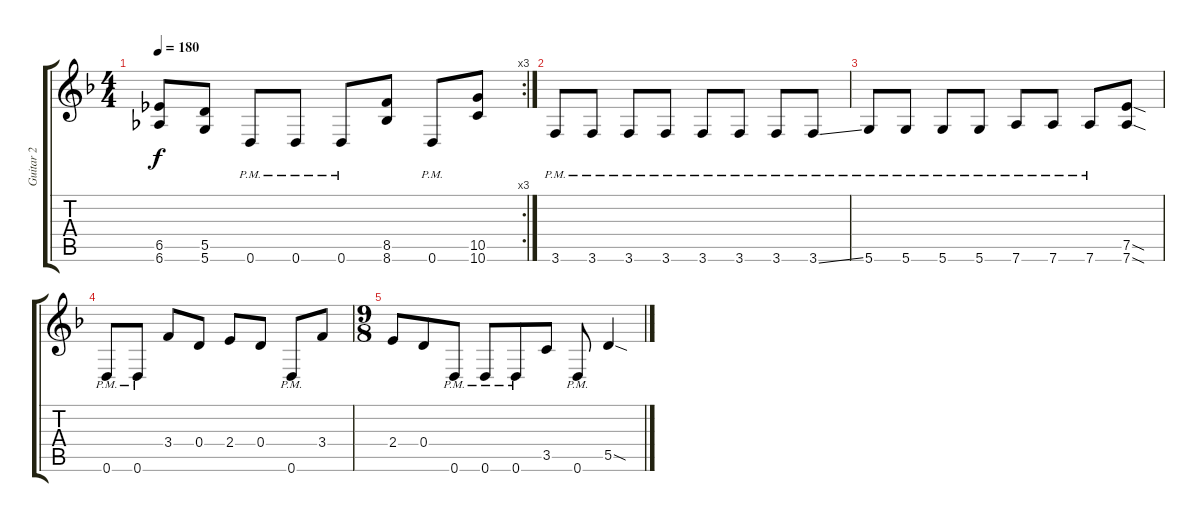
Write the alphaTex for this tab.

\track ("Guitar 2" "Guitar 2") {instrument overdrivenguitar}
\staff {score tabs}
\tuning (E4 B3 G3 D3 A2 D2) {hide}
\rc 3
\ts (4 4)
\tempo 180
\clef g2
\ks f
(6.5 6.6).8{dy f} (5.5 5.6).8 0.6{pm}.8 0.6{pm}.8 0.6{pm}.8 (8.5 8.6).8 0.6{pm}.8 (10.5 10.6).8 |
3.6{pm}.8 3.6{pm}.8 3.6{pm}.8 3.6{pm}.8 3.6{pm}.8 3.6{pm}.8 3.6{pm}.8 3.6{ss pm}.8 |
5.6{pm}.8 5.6{pm}.8 5.6{pm}.8 5.6{pm}.8 7.6{pm}.8 7.6{pm}.8 7.6{pm}.8 (7.5{sod} 7.6{sod}).8 |
0.6{pm}.8 0.6{pm}.8 3.4.8 0.4.8 2.4.8 0.4.8 0.6{pm}.8 3.4.8 |
\ts (9 8)
2.4.8 0.4.8 0.6{pm}.8 0.6{pm}.8 0.6{pm}.8 3.5.8 0.6{pm}.8 5.5{sod}.4
